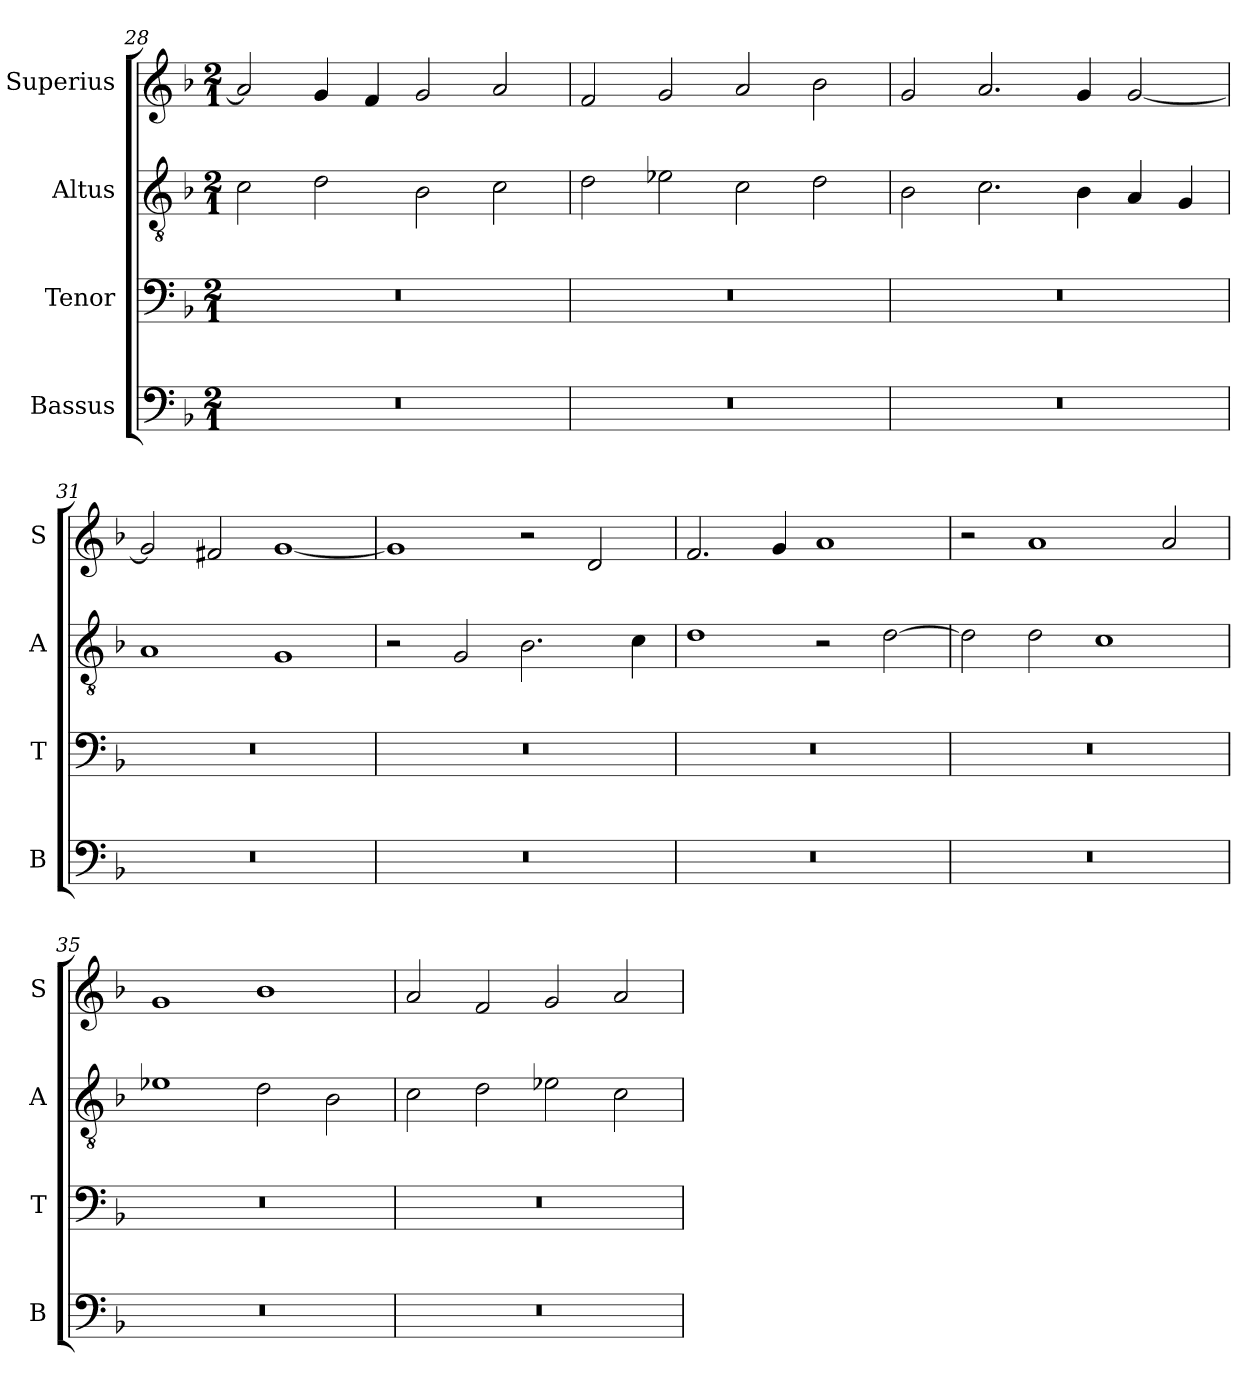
**kern	**kern	**kern	**kern
*part4	*part3	*part2	*part1
*staff4	*staff3	*staff2	*staff1
*I"Bassus	*I"Tenor	*I"Altus	*I"Superius
*I'B	*I'T	*I'A	*I'S
*clefF4	*clefF4	*clefGv2	*clefG2
*k[b-]	*k[b-]	*k[b-]	*k[b-]
*F:	*F:	*F:	*F:
*M2/1	*M2/1	*M2/1	*M2/1
=28	=28	=28	=28
0r	0r	2c	2a]
.	.	2d	4g
.	.	.	4f
.	.	2B-	2g
.	.	2c	2a
=29	=29	=29	=29
0r	0r	2d	2f
.	.	2e-X	2g
.	.	2c	2a
.	.	2d	2b-
=30	=30	=30	=30
0r	0r	2B-	2g
.	.	2.c	2.a
.	.	4B-	4g
.	.	4A	[2g
.	.	4G	.
=31	=31	=31	=31
0r	0r	1A	2g]
.	.	.	2f#X
.	.	1G	[1g
=32	=32	=32	=32
0r	0r	2r	1g]
.	.	2G	.
.	.	2.B-	2r
.	.	.	2d
.	.	4c	.
=33	=33	=33	=33
0r	0r	1d	2.f
.	.	.	4g
.	.	2r	1a
.	.	[2d	.
=34	=34	=34	=34
0r	0r	2d]	2r
.	.	2d	1a
.	.	1c	.
.	.	.	2a
=35	=35	=35	=35
0r	0r	1e-X	1g
.	.	2d	1b-
.	.	2B-	.
=36	=36	=36	=36
0r	0r	2c	2a
.	.	2d	2f
.	.	2e-X	2g
.	.	2c	2a
=	=	=	=
*-	*-	*-	*-
